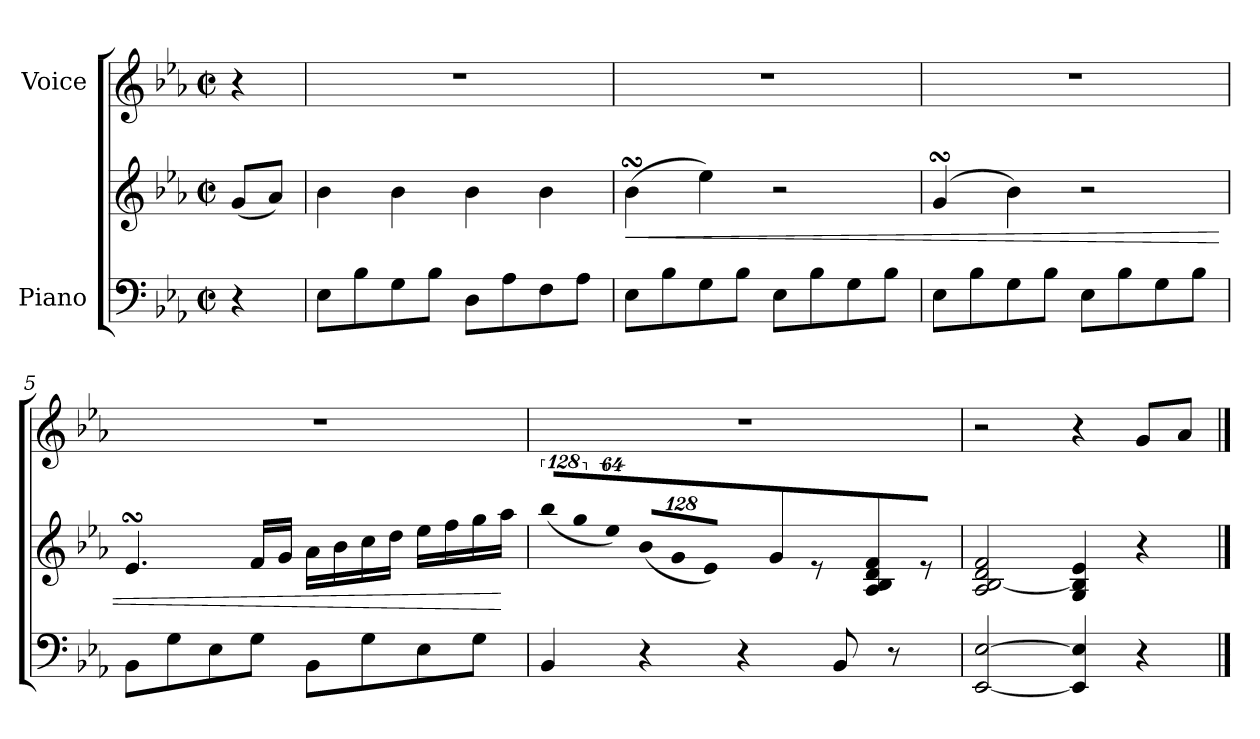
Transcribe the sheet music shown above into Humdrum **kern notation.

**kern	**kern	**dynam	**kern
*part2	*part2	*part2	*part1
*staff3	*staff2	*staff2/3	*staff1
*I"Piano	*	*	*I"Voice
!!LO:PB:g=z
*clefF4	*clefG2	*	*clefG2
*k[b-e-a-]	*k[b-e-a-]	*	*k[b-e-a-]
*E-:	*E-:	*	*E-:
*M2/2	*M2/2	*	*M2/2
*met(c|)	*met(c|)	*	*met(c|)
=1	=1	=1	=1
4r	(8gi/L	.	4r
.	8a-i/J)	.	.
=2	=2	=2	=2
8E-i\L	4b-i\	.	1r
8B-i\	.	.	.
8Gi\	4b-i\	.	.
8B-i\J	.	.	.
8Di\L	4b-i\	.	.
8A-i\	.	.	.
8Fi\	4b-i\	.	.
8A-i\J	.	.	.
=3	=3	=3	=3
!	!	!LO:HP:b	!
8E-i\L	(4b-sSSSi\	<	1r
8B-i\	.	.	.
8Gi\	4ee-i\)	.	.
8B-i\J	.	.	.
8E-i\L	2r	.	.
8B-i\	.	.	.
8Gi\	.	.	.
8B-i\J	.	.	.
=4	=4	=4	=4
8E-i\L	(4gsSsSi/	.	1r
8B-i\	.	.	.
8Gi\	4b-i\)	.	.
8B-i\J	.	.	.
8E-i\L	2r	.	.
8B-i\	.	.	.
8Gi\	.	.	.
8B-i\J	.	.	.
!!LO:LB:g=z
=5	=5	=5	=5
8BB-i\L	4.e-sSSsi/	.	1r
8Gi\	.	.	.
8E-i\	.	.	.
8Gi\J	16fi/LL	.	.
.	16gi/JJ	.	.
8BB-i\L	16a-i\LL	.	.
.	16b-i\	.	.
8Gi\	16cci\	.	.
.	16ddi\JJ	.	.
8E-i\	16ee-i\LL	.	.
.	16ffi\	.	.
8Gi\J	16ggi\	.	.
.	16aa-i\JJ	[	.
=6	=6	=6	=6
!	!LO:N:vis=8	!	!
4BB-i/	(1024%85bb-i\L	.	1r
!	!LO:N:vis=8	!	!
.	1024%85ggi\	.	.
!	!LO:N:vis=8	!	!
.	512%43ee-i\J)	.	.
!	!LO:N:vis=8	!	!
4r	(1024%85b-i/L	.	.
!	!LO:N:vis=8	!	!
.	1024%85gi/	.	.
!	!LO:N:vis=8	!	!
.	512%43e-i/J)	.	.
4r	8gi/	.	.
.	8r	.	.
8BB-i/	8A-i/ 8B-i 8di 8fi	.	.
8r	8r	.	.
=7	=7	=7	=7
[<2EE-i/ [>2E-i	(2A-i/ [<2B-i 2di 2fi	.	2r
4EE-i/] 4E-i]	4Gi/ 4B-i] 4e-i	.	4r
4r	4r	.	8gi/L
.	.	.	8a-i/J
==	==	==	==
*-	*-	*-	*-
